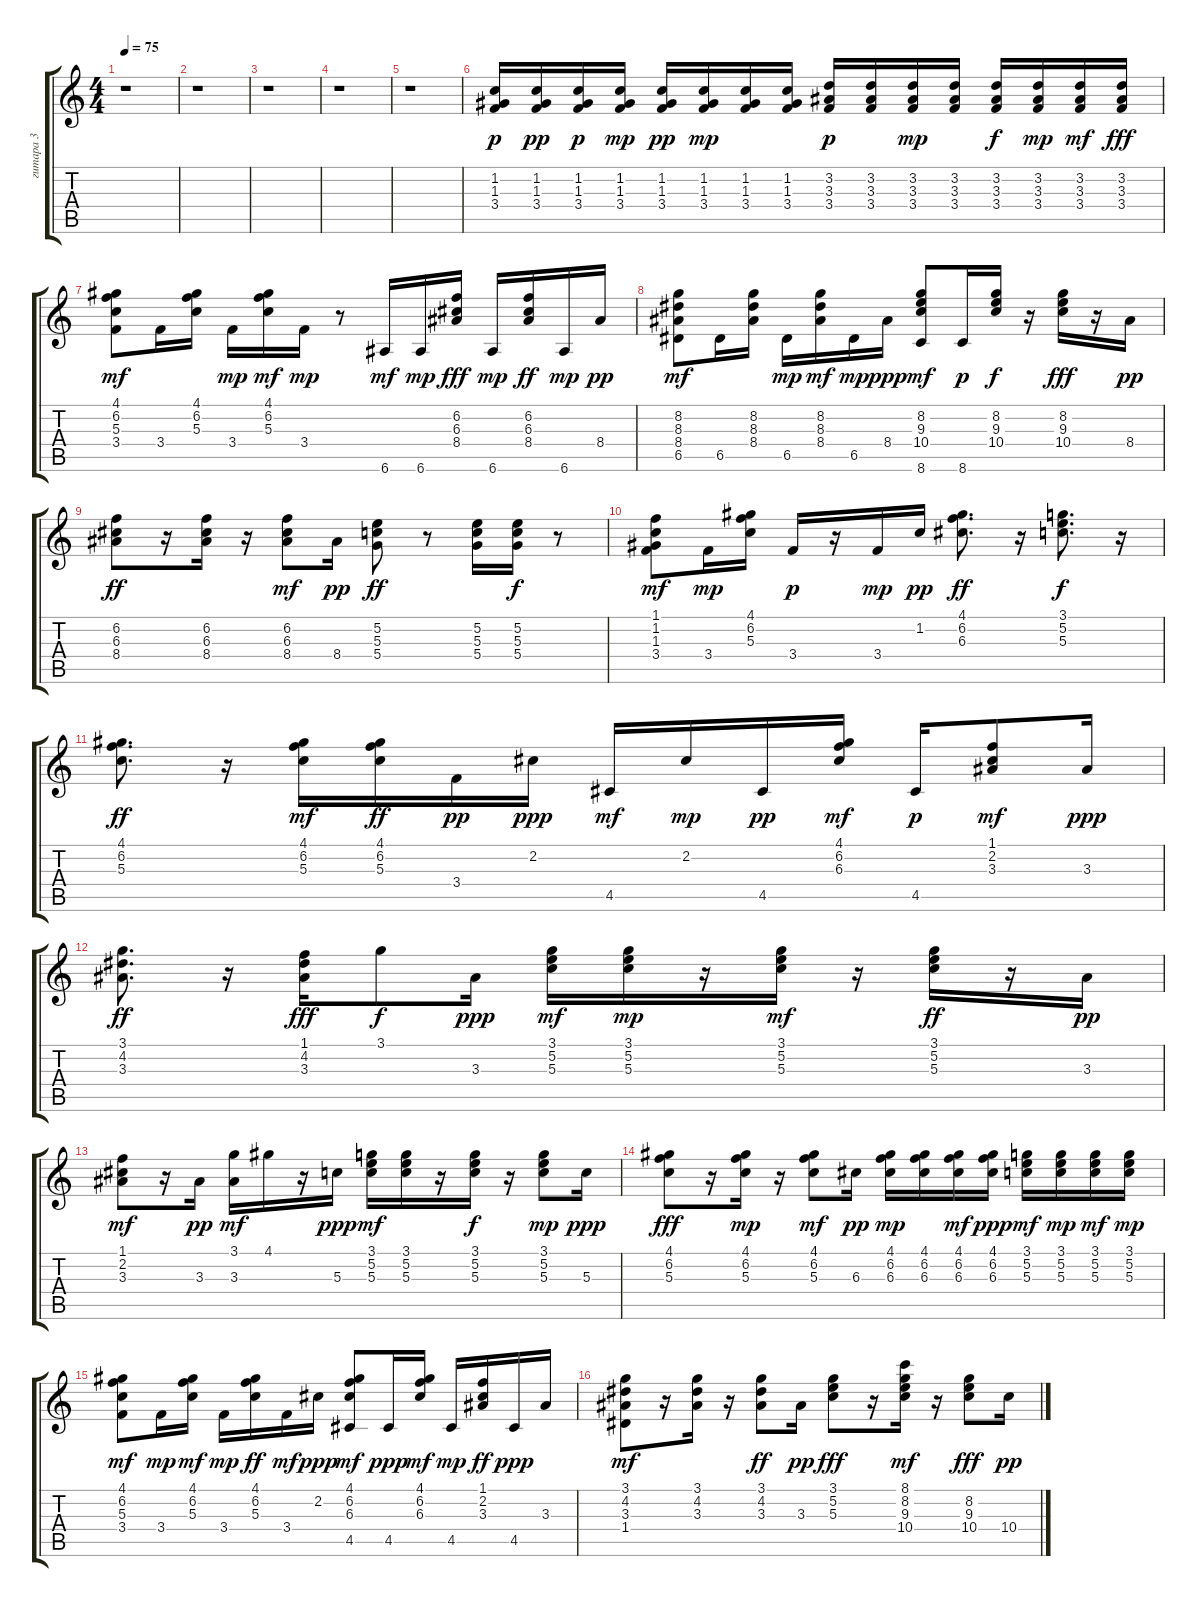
\track ("гитара 3" "гитара 3") {instrument acousticguitarsteel}
\staff {score tabs}
\tuning (E4 B3 G3 D3 A2 E2) {hide}
\ts (4 4)
\tempo 75
\clef g2
\ks c
r.1{dy fff} |
r.1 |
r.1 |
r.1 |
r.1 |
(1.2 1.3 3.4).16{dy p} (1.2 1.3 3.4).16{dy pp} (1.2 1.3 3.4).16{dy p} (1.2 1.3 3.4).16{dy mp} (1.2 1.3 3.4).16{dy pp} (1.2 1.3 3.4).16{dy mp} (1.2 1.3 3.4).16 (1.2 1.3 3.4).16 (3.2 3.3 3.4).16{dy p} (3.2 3.3 3.4).16 (3.2 3.3 3.4).16{dy mp} (3.2 3.3 3.4).16 (3.2 3.3 3.4).16{dy f} (3.2 3.3 3.4).16{dy mp} (3.2 3.3 3.4).16{dy mf} (3.2 3.3 3.4).16{dy fff} |
(4.1 6.2 5.3 3.4).8{dy mf} 3.4.16 (4.1 6.2 5.3).16 3.4.16{dy mp} (4.1 6.2 5.3).16{dy mf} 3.4.16{dy mp} r.8 6.6.16{dy mf} 6.6.16{dy mp} (6.2 6.3 8.4).16{dy fff} 6.6.16{dy mp} (6.2 6.3 8.4).16{dy ff} 6.6.16{dy mp} 8.4.16{dy pp} |
(8.2 8.3 8.4 6.5).8{dy mf} 6.5.16 (8.2 8.3 8.4).16 6.5.16{dy mp} (8.2 8.3 8.4).16{dy mf} 6.5.16{dy mp} 8.4.16{dy ppp} (8.2 9.3 10.4 8.6).8{dy mf} 8.6.16{dy p} (8.2 9.3 10.4).16{dy f} r.16 (8.2 9.3 10.4).16{dy fff} r.16 8.4.16{dy pp} |
(6.2 6.3 8.4).8{dy ff} r.16 (6.2 6.3 8.4).16 r.16 (6.2 6.3 8.4).8{dy mf} 8.4.16{dy pp} (5.2 5.3 5.4).8{dy ff} r.8 (5.2 5.3 5.4).16 (5.2 5.3 5.4).16{dy f} r.8 |
(1.1 1.2 1.3 3.4).8{dy mf} 3.4.16{dy mp} (4.1 6.2 5.3).16 3.4.16{dy p} r.16 3.4.16{dy mp} 1.2.16{dy pp} (4.1 6.2 6.3).8{d dy ff} r.16 (3.1 5.2 5.3).8{d dy f} r.16 |
(4.1 6.2 5.3).8{d dy ff} r.16 (4.1 6.2 5.3).16{dy mf} (4.1 6.2 5.3).16{dy ff} 3.4.16{dy pp} 2.2.16{dy ppp} 4.5.16{dy mf} 2.2.16{dy mp} 4.5.16{dy pp} (4.1 6.2 6.3).16{dy mf} 4.5.16{dy p} (1.1 2.2 3.3).8{dy mf} 3.3.16{dy ppp} |
(3.1 4.2 3.3).8{d dy ff} r.16 (1.1 4.2 3.3).16{dy fff} 3.1.8{dy f} 3.3.16{dy ppp} (3.1 5.2 5.3).16{dy mf} (3.1 5.2 5.3).16{dy mp} r.16 (3.1 5.2 5.3).16{dy mf} r.16 (3.1 5.2 5.3).16{dy ff} r.16 3.3.16{dy pp} |
(1.1 2.2 3.3).8{dy mf} r.16 3.3.16{dy pp} (3.1 3.3).16{dy mf} 4.1.16 r.16 5.3.16{dy ppp} (3.1 5.2 5.3).16{dy mf} (3.1 5.2 5.3).16 r.16 (3.1 5.2 5.3).16{dy f} r.16 (3.1 5.2 5.3).8{dy mp} 5.3.16{dy ppp} |
(4.1 6.2 5.3).8{dy fff} r.16 (4.1 6.2 5.3).16{dy mp} r.16 (4.1 6.2 5.3).8{dy mf} 6.3.16{dy pp} (4.1 6.2 6.3).16{dy mp} (4.1 6.2 6.3).16 (4.1 6.2 6.3).16{dy mf} (4.1 6.2 6.3).16{dy ppp} (3.1 5.2 5.3).16{dy mf} (3.1 5.2 5.3).16{dy mp} (3.1 5.2 5.3).16{dy mf} (3.1 5.2 5.3).16{dy mp} |
(4.1 6.2 5.3 3.4).8{dy mf} 3.4.16{dy mp} (4.1 6.2 5.3).16{dy mf} 3.4.16{dy mp} (4.1 6.2 5.3).16{dy ff} 3.4.16{dy mf} 2.2.16{dy ppp} (4.1 6.2 6.3 4.5).8{dy mf} 4.5.16{dy ppp} (4.1 6.2 6.3).16{dy mf} 4.5.16{dy mp} (1.1 2.2 3.3).16{dy ff} 4.5.16{dy ppp} 3.3.16 |
(3.1 4.2 3.3 1.4).8{dy mf} r.16 (3.1 4.2 3.3).16 r.16 (3.1 4.2 3.3).8{dy ff} 3.3.16{dy pp} (3.1 5.2 5.3).8{dy fff} r.16 (8.1 8.2 9.3 10.4).16{dy mf} r.16 (8.2 9.3 10.4).8{dy fff} 10.4.16{dy pp}
